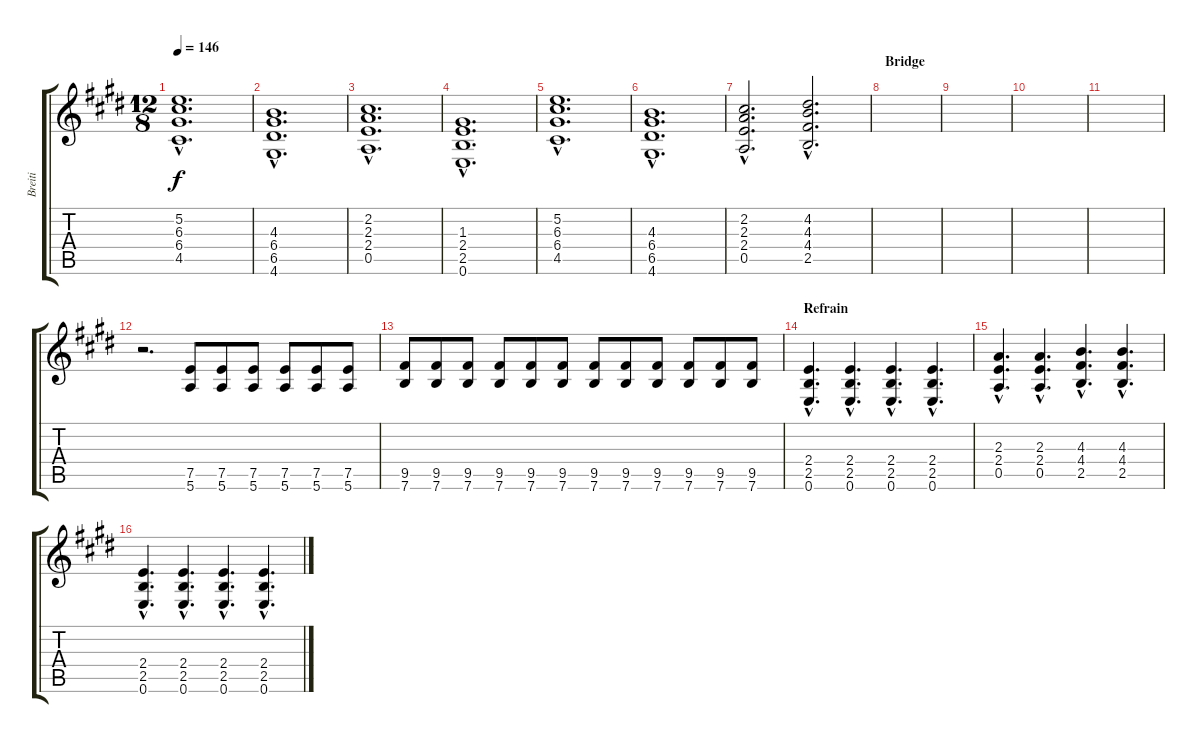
\track ("Breiti" "Breiti") {instrument overdrivenguitar}
\staff {score tabs}
\tuning (E4 B3 G3 D3 A2 E2) {hide}
\ts (12 8)
\tempo 146
\clef g2
\ks e
(5.2{hac} 6.3{hac} 6.4{hac} 4.5{hac}).1{d dy f} |
(4.3{hac} 6.4{hac} 6.5{hac} 4.6{hac}).1{d} |
(2.2{hac} 2.3{hac} 2.4{hac} 0.5{hac}).1{d} |
(1.3{hac} 2.4{hac} 2.5{hac} 0.6{hac}).1{d} |
(5.2{hac} 6.3{hac} 6.4{hac} 4.5{hac}).1{d} |
(4.3{hac} 6.4{hac} 6.5{hac} 4.6{hac}).1{d} |
(2.2{hac} 2.3{hac} 2.4{hac} 0.5{hac}).2{d} (4.2{hac} 4.3{hac} 4.4{hac} 2.5{hac}).2{d} |
\section ("" "Bridge")
|
|
|
|
r.2{d} (7.5 5.6).8 (7.5 5.6).8 (7.5 5.6).8 (7.5 5.6).8 (7.5 5.6).8 (7.5 5.6).8 |
(9.5 7.6).8 (9.5 7.6).8 (9.5 7.6).8 (9.5 7.6).8 (9.5 7.6).8 (9.5 7.6).8 (9.5 7.6).8 (9.5 7.6).8 (9.5 7.6).8 (9.5 7.6).8 (9.5 7.6).8 (9.5 7.6).8 |
\section ("" "Refrain")
(2.4{hac} 2.5{hac} 0.6{hac}).4{d} (2.4{hac} 2.5{hac} 0.6{hac}).4{d} (2.4{hac} 2.5{hac} 0.6{hac}).4{d} (2.4{hac} 2.5{hac} 0.6{hac}).4{d} |
(2.3{hac} 2.4{hac} 0.5{hac}).4{d} (2.3{hac} 2.4{hac} 0.5{hac}).4{d} (4.3{hac} 4.4{hac} 2.5{hac}).4{d} (4.3{hac} 4.4{hac} 2.5{hac}).4{d} |
(2.4{hac} 2.5{hac} 0.6{hac}).4{d} (2.4{hac} 2.5{hac} 0.6{hac}).4{d} (2.4{hac} 2.5{hac} 0.6{hac}).4{d} (2.4{hac} 2.5{hac} 0.6{hac}).4{d}
